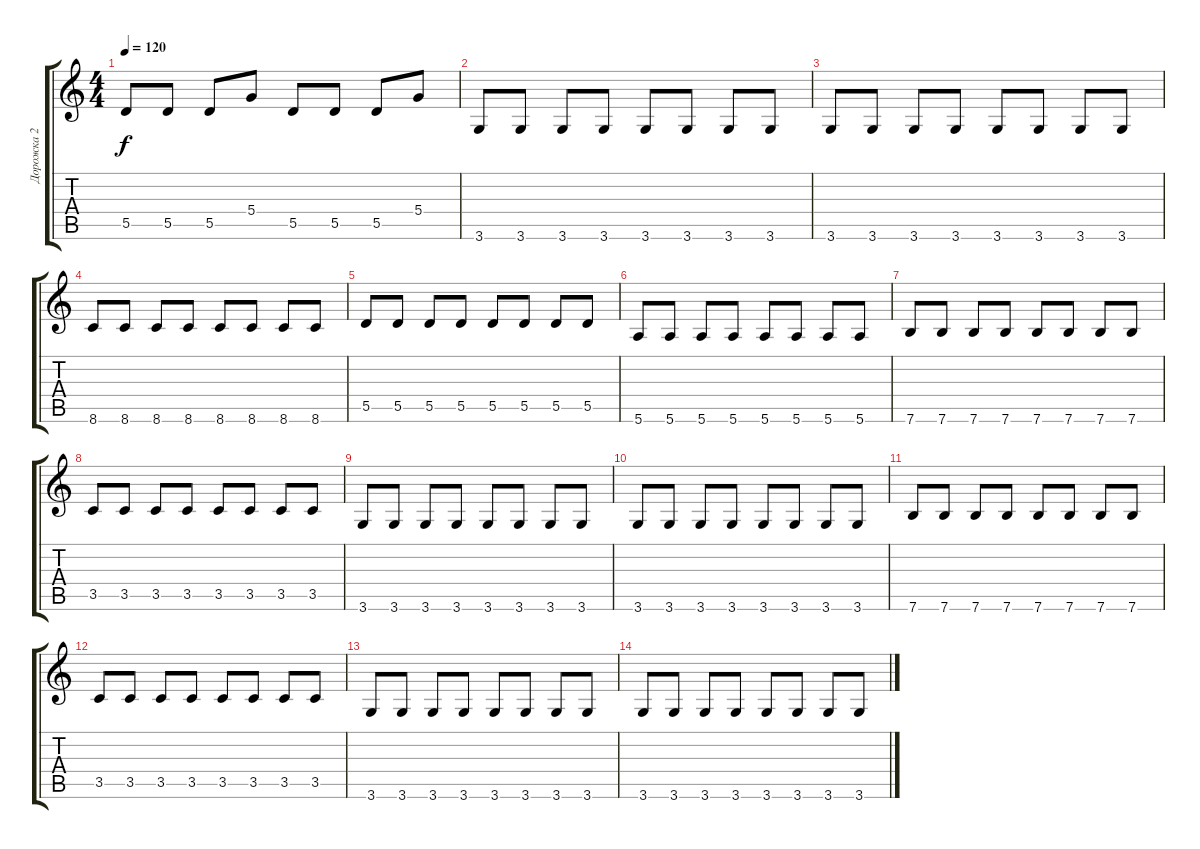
\track ("Дорожка 2" "Дорожка 2") {instrument electricbassfinger}
\staff {score tabs}
\tuning (E4 B3 G3 D3 A2 E2) {hide}
\ts (4 4)
\tempo 120
\clef g2
\ks c
5.5.8{dy f} 5.5.8 5.5.8 5.4.8 5.5.8 5.5.8 5.5.8 5.4.8 |
3.6.8 3.6.8 3.6.8 3.6.8 3.6.8 3.6.8 3.6.8 3.6.8 |
3.6.8 3.6.8 3.6.8 3.6.8 3.6.8 3.6.8 3.6.8 3.6.8 |
8.6.8 8.6.8 8.6.8 8.6.8 8.6.8 8.6.8 8.6.8 8.6.8 |
5.5.8 5.5.8 5.5.8 5.5.8 5.5.8 5.5.8 5.5.8 5.5.8 |
5.6.8 5.6.8 5.6.8 5.6.8 5.6.8 5.6.8 5.6.8 5.6.8 |
7.6.8 7.6.8 7.6.8 7.6.8 7.6.8 7.6.8 7.6.8 7.6.8 |
3.5.8 3.5.8 3.5.8 3.5.8 3.5.8 3.5.8 3.5.8 3.5.8 |
3.6.8 3.6.8 3.6.8 3.6.8 3.6.8 3.6.8 3.6.8 3.6.8 |
3.6.8 3.6.8 3.6.8 3.6.8 3.6.8 3.6.8 3.6.8 3.6.8 |
7.6.8 7.6.8 7.6.8 7.6.8 7.6.8 7.6.8 7.6.8 7.6.8 |
3.5.8 3.5.8 3.5.8 3.5.8 3.5.8 3.5.8 3.5.8 3.5.8 |
3.6.8 3.6.8 3.6.8 3.6.8 3.6.8 3.6.8 3.6.8 3.6.8 |
3.6.8 3.6.8 3.6.8 3.6.8 3.6.8 3.6.8 3.6.8 3.6.8
